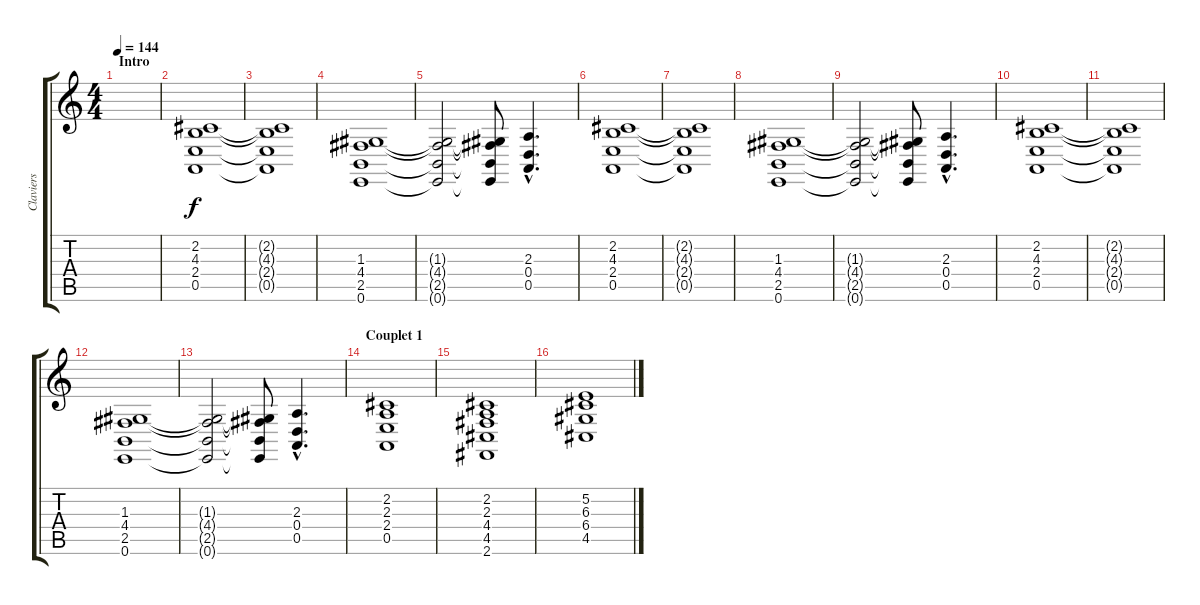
\track ("Claviers" "Claviers") {instrument synthstrings1}
\staff {score tabs}
\tuning (E4 B3 G3 D3 A2 E2) {hide}
\ts (4 4)
\section ("" "Intro")
\tempo 144
\clef g2
\ks c
|
(2.2 4.3 2.4 0.5).1 |
(2.2{t} 4.3{t} 2.4{t} 0.5{t}).1 |
(1.3 4.4 2.5 0.6).1 |
(1.3{t} 4.4{t} 2.5{t} 0.6{t}).2 (1.3{t} 4.4{t} 2.5{t} 0.6{t}).8 (2.3{hac} 0.4{hac} 0.5{hac}).4{d} |
(2.2 4.3 2.4 0.5).1 |
(2.2{t} 4.3{t} 2.4{t} 0.5{t}).1 |
(1.3 4.4 2.5 0.6).1 |
(1.3{t} 4.4{t} 2.5{t} 0.6{t}).2 (1.3{t} 4.4{t} 2.5{t} 0.6{t}).8 (2.3{hac} 0.4{hac} 0.5{hac}).4{d} |
(2.2 4.3 2.4 0.5).1 |
(2.2{t} 4.3{t} 2.4{t} 0.5{t}).1 |
(1.3 4.4 2.5 0.6).1 |
(1.3{t} 4.4{t} 2.5{t} 0.6{t}).2 (1.3{t} 4.4{t} 2.5{t} 0.6{t}).8 (2.3{hac} 0.4{hac} 0.5{hac}).4{d} |
\section ("" "Couplet 1")
(2.2 2.3 2.4 0.5).1 |
(2.2 2.3 4.4 4.5 2.6).1 |
(5.2 6.3 6.4 4.5).1
